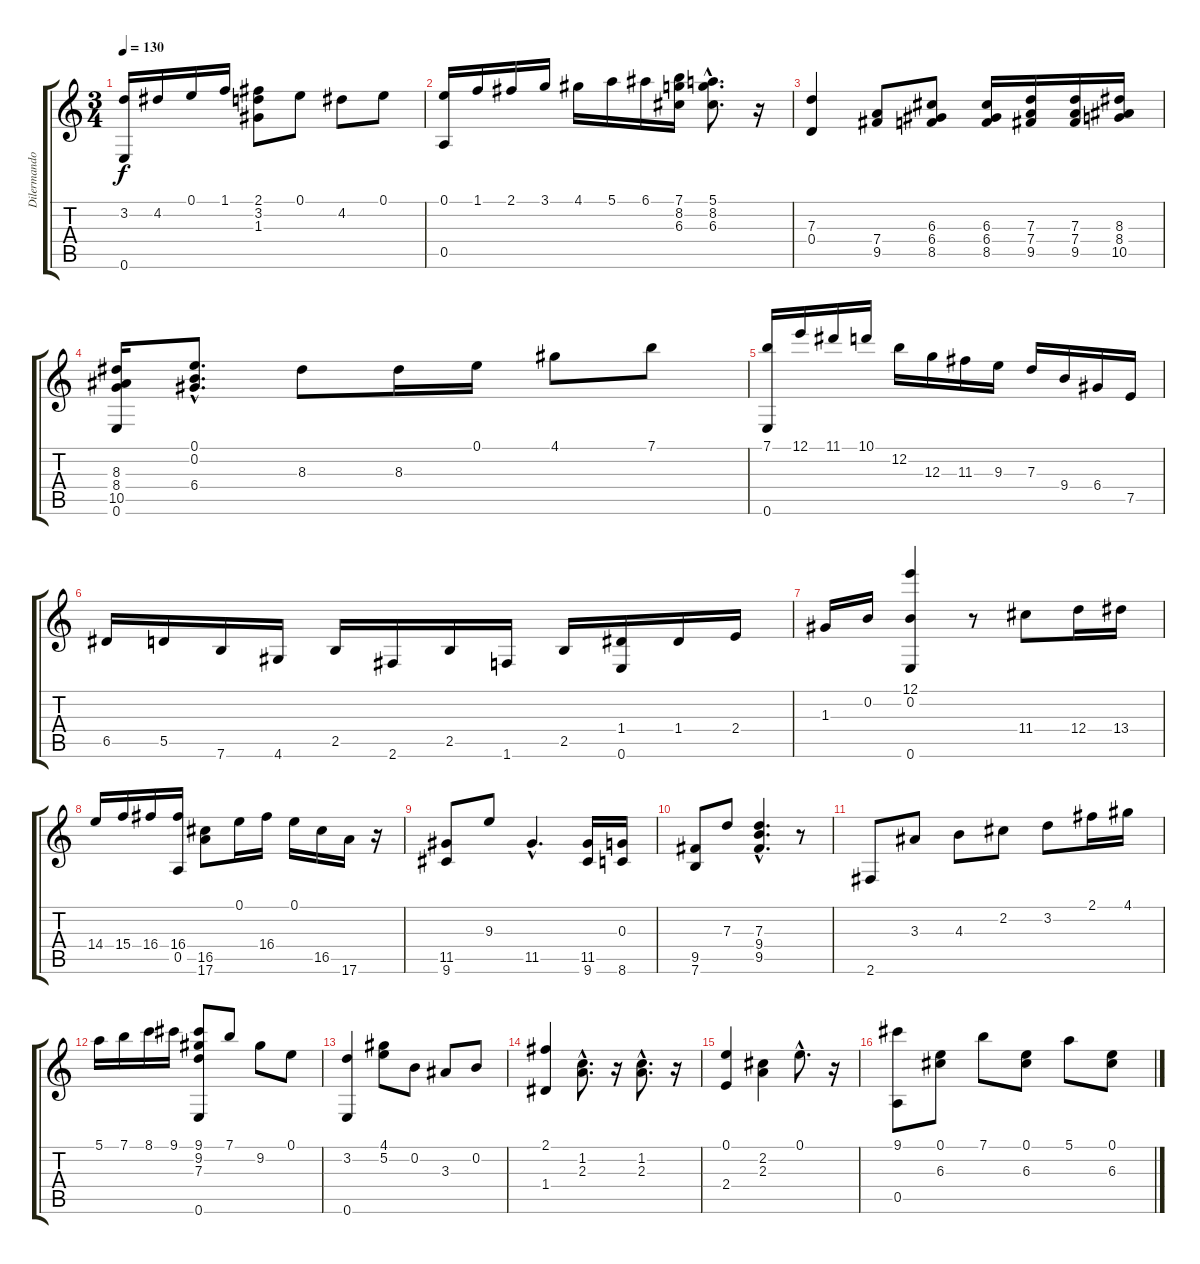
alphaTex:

\track ("Dilermando Reis" "Dilermando") {instrument acousticguitarnylon}
\staff {score tabs}
\tuning (E4 B3 G3 D3 A2 E2) {hide}
\ts (3 4)
\tempo 130
\clef g2
\ks c
(3.2 0.6).16{dy f} 4.2.16 0.1.16 1.1.16 (2.1 3.2 1.3).8 0.1.8 4.2.8 0.1.8 |
(0.1 0.5).16 1.1.16 2.1.16 3.1.16 4.1.16 5.1.16 6.1.16 (7.1 8.2 6.3).16 (5.1{hac} 8.2{hac} 6.3{hac}).8{d} r.16 |
(7.3 0.4).4 (7.4 9.5).8 (6.3 6.4 8.5).8 (6.3 6.4 8.5).16 (7.3 7.4 9.5).16 (7.3 7.4 9.5).16 (8.3 8.4 10.5).16 |
(8.3 8.4 10.5 0.6).16 (0.1{hac} 0.2{hac} 6.4{hac}).8{d} 8.3.8 8.3.16 0.1.16 4.1.8 7.1.8 |
(7.1 0.6).16 12.1.16 11.1.16 10.1.16 12.2.16 12.3.16 11.3.16 9.3.16 7.3.16 9.4.16 6.4.16 7.5.16 |
6.5.16 5.5.16 7.6.16 4.6.16 2.5.16 2.6.16 2.5.16 1.6.16 2.5.16 (1.4 0.6).16 1.4.16 2.4.16 |
1.3.16 0.2.16 (12.1 0.2 0.6).4 r.8 11.4.8 12.4.16 13.4.16 |
14.4.16 15.4.16 16.4.16 (16.4 0.5).16 (16.5 17.6).8 0.1.16 16.4.16 0.1.16 16.5.16 17.6.16 r.16 |
(11.5 9.6).8 9.3.8 11.5{hac}.4{d} (11.5 9.6).16 (0.3 8.6).16 |
(9.5 7.6).8 7.3.8 (7.3{hac} 9.4{hac} 9.5{hac}).4{d} r.8 |
2.6.8 3.3.8 4.3.8 2.2.8 3.2.8 2.1.16 4.1.16 |
5.1.16 7.1.16 8.1.16 9.1.16 (9.1 9.2 7.3 0.6).8 7.1.8 9.2.8 0.1.8 |
(3.2 0.6).4 (4.1 5.2).8 0.2.8 3.3.8 0.2.8 |
(2.1 1.4).4 (1.2{hac} 2.3{hac}).8{d} r.16 (1.2{hac} 2.3{hac}).8{d} r.16 |
(0.1 2.4).4 (2.2 2.3).4 0.1{hac}.8{d} r.16 |
(9.1 0.5).8 (0.1 6.3).8 7.1.8 (0.1 6.3).8 5.1.8 (0.1 6.3).8
